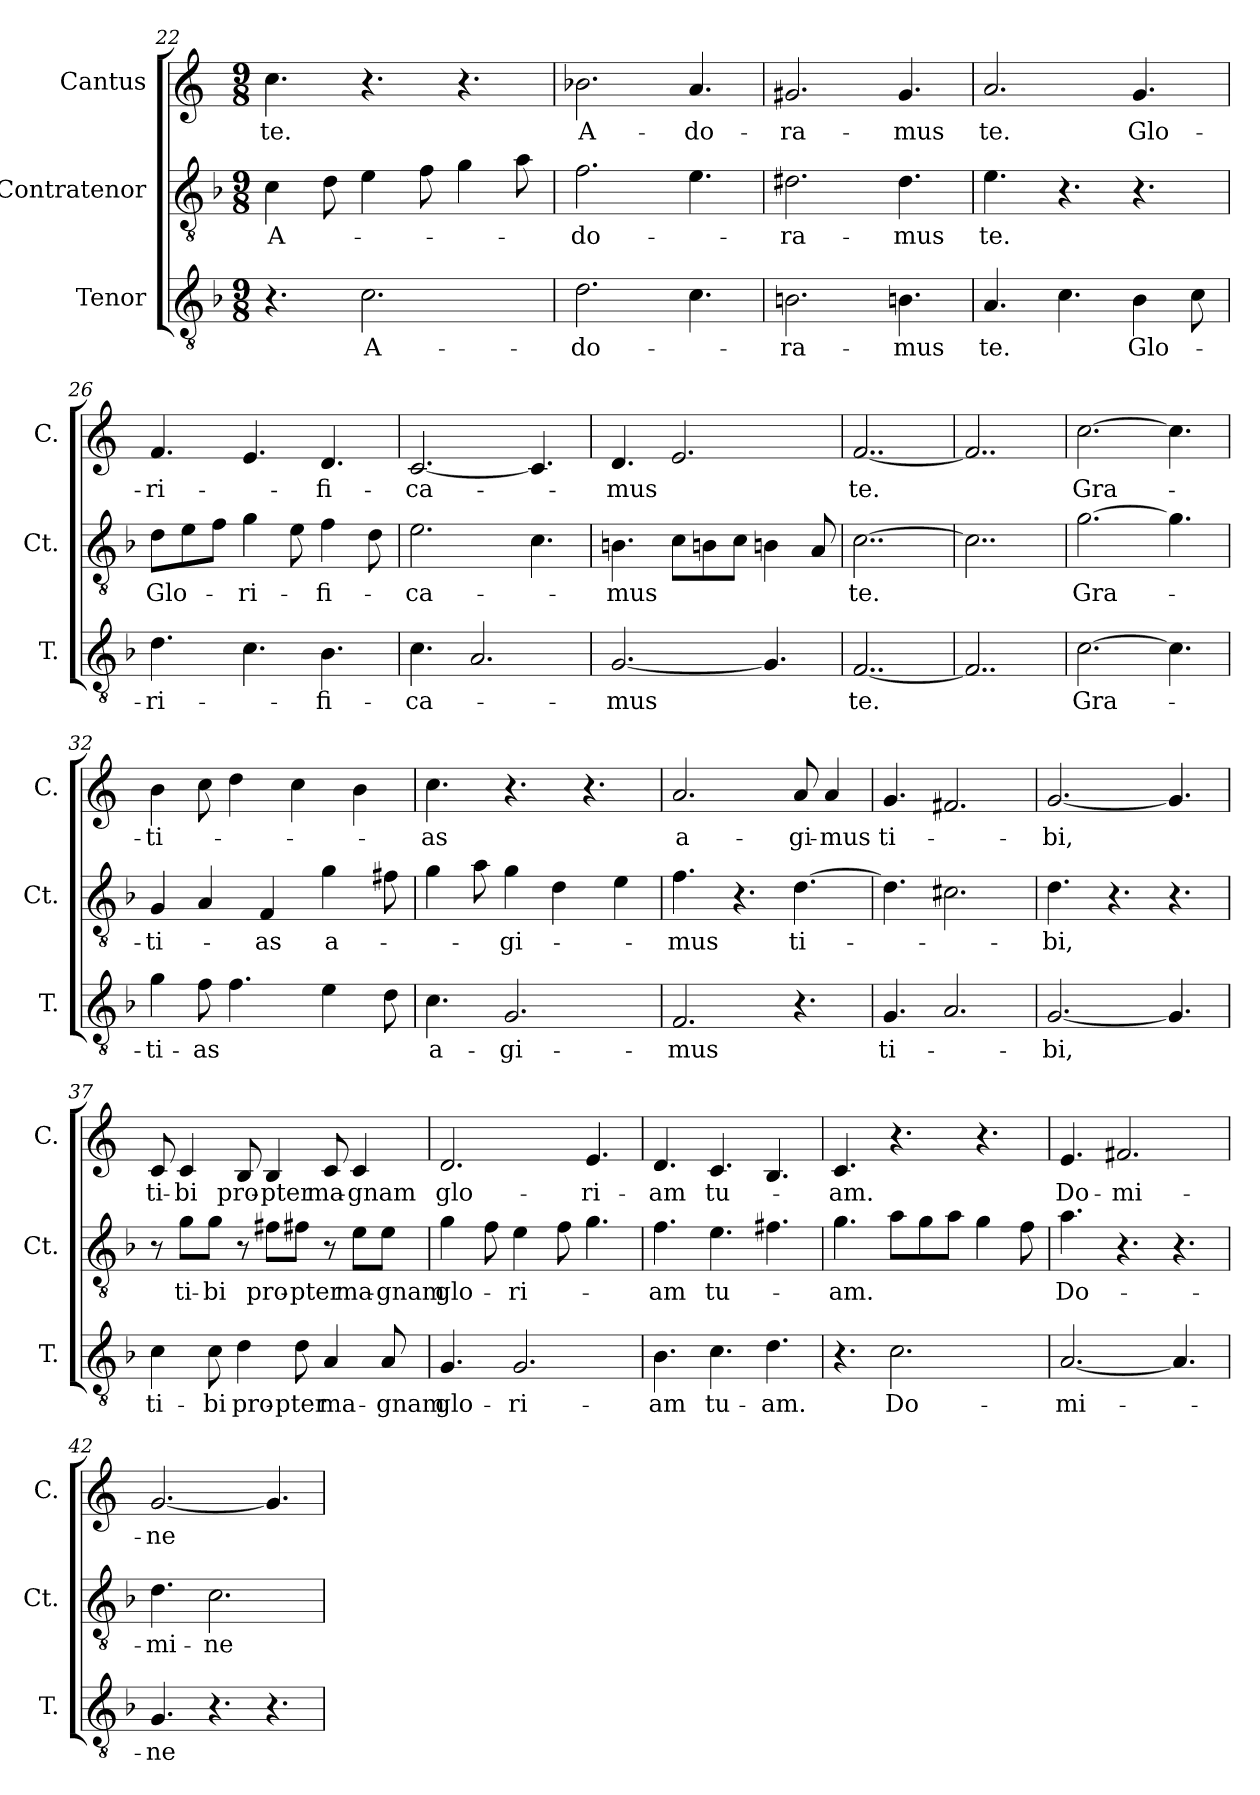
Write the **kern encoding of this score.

**kern	**text	**kern	**text	**kern	**text
*part3	*part3	*part2	*part2	*part1	*part1
*staff3	*staff3	*staff2	*staff2	*staff1	*staff1
*I"Tenor	*	*I"Contratenor	*	*I"Cantus	*
*I'T.	*	*I'Ct.	*	*I'C.	*
*clefGv2	*	*clefGv2	*	*clefG2	*
*k[b-]	*	*k[b-]	*	*k[]	*
*F:	*	*F:	*	*C:	*
*M9/8	*	*M9/8	*	*M9/8	*
=22	=22	=22	=22	=22	=22
4.r	.	4c\	A-	4.cc\	te.
.	.	8d\	.	.	.
2.c\	A-	4e\	.	4.r	.
.	.	8f\	.	.	.
.	.	4g\	.	4.r	.
.	.	8a\	.	.	.
!!LO:LB:g=z
=23	=23	=23	=23	=23	=23
2.d\	-do-	2.f\	-do-	2.b-X\	A-
4.c\	.	4.e\	.	4.a/	-do-
=24	=24	=24	=24	=24	=24
2.Bn\	-ra-	2.d#X\	-ra-	2.g#X/	-ra-
4.Bn\	-mus	4.d#\	-mus	4.g#/	-mus
=25	=25	=25	=25	=25	=25
4.A/	te.	4.e\	te.	2.a/	te.
4.c\	.	4.r	.	.	.
4B-\	Glo-	4.r	.	4.g/	Glo-
8c\	.	.	.	.	.
=26	=26	=26	=26	=26	=26
4.d\	-ri-	8d\L	Glo-	4.f/	-ri-
.	.	8e\	.	.	.
.	.	8f\J	.	.	.
4.c\	.	4g\	-ri-	4.e/	.
.	.	8e\	.	.	.
4.B-\	-fi-	4f\	-fi-	4.d/	-fi-
.	.	8d\	.	.	.
=27	=27	=27	=27	=27	=27
4.c\	-ca-	2.e\	-ca-	[2.c/	ca-
2.A/	.	.	.	.	.
.	.	4.c\	.	4.c/]	.
=28	=28	=28	=28	=28	=28
[2.G/	-mus	4.Bn\	-mus	4.d/	-mus
.	.	8c\L	.	2.e/	.
.	.	8Bn\	.	.	.
.	.	8c\J	.	.	.
4.G/]	.	4Bn\	.	.	.
.	.	8A/	.	.	.
!!LO:PB:g=z
=29	=29	=29	=29	=29	=29
[2..F/	te.	[2..c\	te.	[2..f/	te.
=30	=30	=30	=30	=30	=30
2..F/]	.	2..c\]	.	2..f/]	.
=31	=31	=31	=31	=31	=31
[2.c\	Gra-	[2.g\	Gra-	[2.cc\	Gra-
4.c\]	.	4.g\]	.	4.cc\]	.
=32	=32	=32	=32	=32	=32
4g\	-ti-	4G/	-ti-	4b\	-ti-
8f\	-as	4A/	.	8cc\	.
4.f\	.	.	.	4dd\	.
.	.	4F/	-as	.	.
.	.	.	.	4cc\	.
4e\	.	4g\	a-	.	.
.	.	.	.	4b\	.
8d\	.	8f#X\	.	.	.
=33	=33	=33	=33	=33	=33
4.c\	a-	4g\	.	4.cc\	-as
.	.	8a\	.	.	.
2.G/	-gi-	4g\	-gi-	4.r	.
.	.	4d\	.	.	.
.	.	.	.	4.r	.
.	.	4e\	.	.	.
=34	=34	=34	=34	=34	=34
2.F/	-mus	4.f\	-mus	2.a/	a-
.	.	4.r	.	.	.
4.r	.	[4.d\	ti-	8a/	-gi-
.	.	.	.	4a/	-mus
=35	=35	=35	=35	=35	=35
4.G/	ti-	4.d\]	.	4.g/	ti-
2.A/	.	2.c#X\	.	2.f#X/	.
!!LO:LB:g=z
=36	=36	=36	=36	=36	=36
[2.G/	-bi,	4.d\	-bi,	[2.g/	-bi,
.	.	4.r	.	.	.
4.G/]	.	4.r	.	4.g/]	.
=37	=37	=37	=37	=37	=37
4c\	ti-	8r	.	8c/	ti-
.	.	8g\L	ti-	4c/	-bi
8c\	-bi	8g\J	-bi	.	.
4d\	pro-	8r	.	8B/	pro-
.	.	8f#X\L	pro-	4B/	-pter
8d\	-pter	8f#X\J	-pter	.	.
4A/	ma-	8r	.	8c/	ma-
.	.	8e\L	ma-	4c/	-gnam
8A/	-gnam	8e\J	-gnam	.	.
=38	=38	=38	=38	=38	=38
4.G/	glo-	4g\	glo-	2.d/	glo-
.	.	8f\	.	.	.
2.G/	-ri-	4e\	-ri-	.	.
.	.	8f\	.	.	.
.	.	4.g\	.	4.e/	-ri-
=39	=39	=39	=39	=39	=39
4.B-\	-am	4.f\	-am	4.d/	-am
4.c\	tu-	4.e\	tu-	4.c/	tu-
4.d\	-am.	4.f#X\	.	4.B/	.
!!LO:LB:g=z
=40	=40	=40	=40	=40	=40
4.r	.	4.g\	-am.	4.c/	-am.
2.c\	Do-	8a\L	.	4.r	.
.	.	8g\	.	.	.
.	.	8a\J	.	.	.
.	.	4g\	.	4.r	.
.	.	8f\	.	.	.
=41	=41	=41	=41	=41	=41
[2.A/	-mi-	4.a\	Do-	4.e/	Do-
.	.	4.r	.	2.f#X/	-mi-
4.A/]	.	4.r	.	.	.
=42	=42	=42	=42	=42	=42
4.G/	-ne	4.d\	mi-	[2.g/	-ne
4.r	.	2.c\	-ne	.	.
4.r	.	.	.	4.g/]	.
=	=	=	=	=	=
*-	*-	*-	*-	*-	*-
